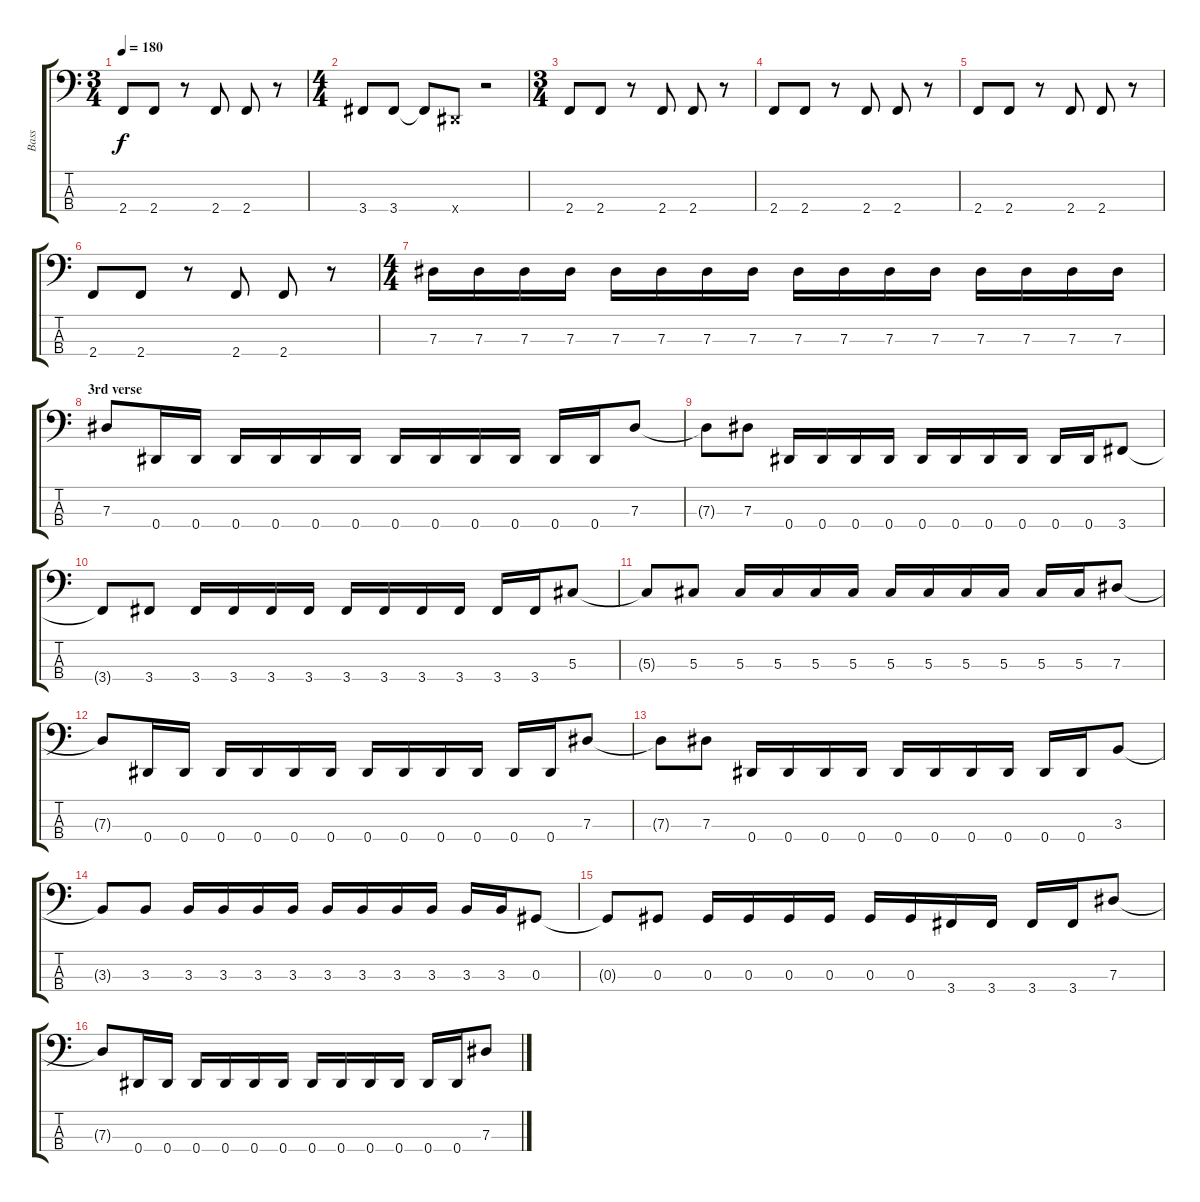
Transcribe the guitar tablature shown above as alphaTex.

\track ("Bass" "Bass") {instrument electricbasspick}
\staff {score tabs}
\tuning (Gb2 Db2 Ab1 Eb1) {hide}
\ts (3 4)
\tempo 180
\clef f4
\ks c
2.4.8{dy f} 2.4.8 r.8 2.4.8 2.4.8 r.8 |
\ts (4 4)
3.4.8 3.4.8 3.4{t}.8 0.4{x}.8 r.2 |
\ts (3 4)
2.4.8 2.4.8 r.8 2.4.8 2.4.8 r.8 |
2.4.8 2.4.8 r.8 2.4.8 2.4.8 r.8 |
2.4.8 2.4.8 r.8 2.4.8 2.4.8 r.8 |
2.4.8 2.4.8 r.8 2.4.8 2.4.8 r.8 |
\ts (4 4)
7.3.16 7.3.16 7.3.16 7.3.16 7.3.16 7.3.16 7.3.16 7.3.16 7.3.16 7.3.16 7.3.16 7.3.16 7.3.16 7.3.16 7.3.16 7.3.16 |
\section ("" "3rd verse")
7.3.8 0.4.16 0.4.16 0.4.16 0.4.16 0.4.16 0.4.16 0.4.16 0.4.16 0.4.16 0.4.16 0.4.16 0.4.16 7.3.8 |
7.3{t}.8 7.3.8 0.4.16 0.4.16 0.4.16 0.4.16 0.4.16 0.4.16 0.4.16 0.4.16 0.4.16 0.4.16 3.4.8 |
3.4{t}.8 3.4.8 3.4.16 3.4.16 3.4.16 3.4.16 3.4.16 3.4.16 3.4.16 3.4.16 3.4.16 3.4.16 5.3.8 |
5.3{t}.8 5.3.8 5.3.16 5.3.16 5.3.16 5.3.16 5.3.16 5.3.16 5.3.16 5.3.16 5.3.16 5.3.16 7.3.8 |
7.3{t}.8 0.4.16 0.4.16 0.4.16 0.4.16 0.4.16 0.4.16 0.4.16 0.4.16 0.4.16 0.4.16 0.4.16 0.4.16 7.3.8 |
7.3{t}.8 7.3.8 0.4.16 0.4.16 0.4.16 0.4.16 0.4.16 0.4.16 0.4.16 0.4.16 0.4.16 0.4.16 3.3.8 |
3.3{t}.8 3.3.8 3.3.16 3.3.16 3.3.16 3.3.16 3.3.16 3.3.16 3.3.16 3.3.16 3.3.16 3.3.16 0.3.8 |
0.3{t}.8 0.3.8 0.3.16 0.3.16 0.3.16 0.3.16 0.3.16 0.3.16 3.4.16 3.4.16 3.4.16 3.4.16 7.3.8 |
7.3{t}.8 0.4.16 0.4.16 0.4.16 0.4.16 0.4.16 0.4.16 0.4.16 0.4.16 0.4.16 0.4.16 0.4.16 0.4.16 7.3.8
